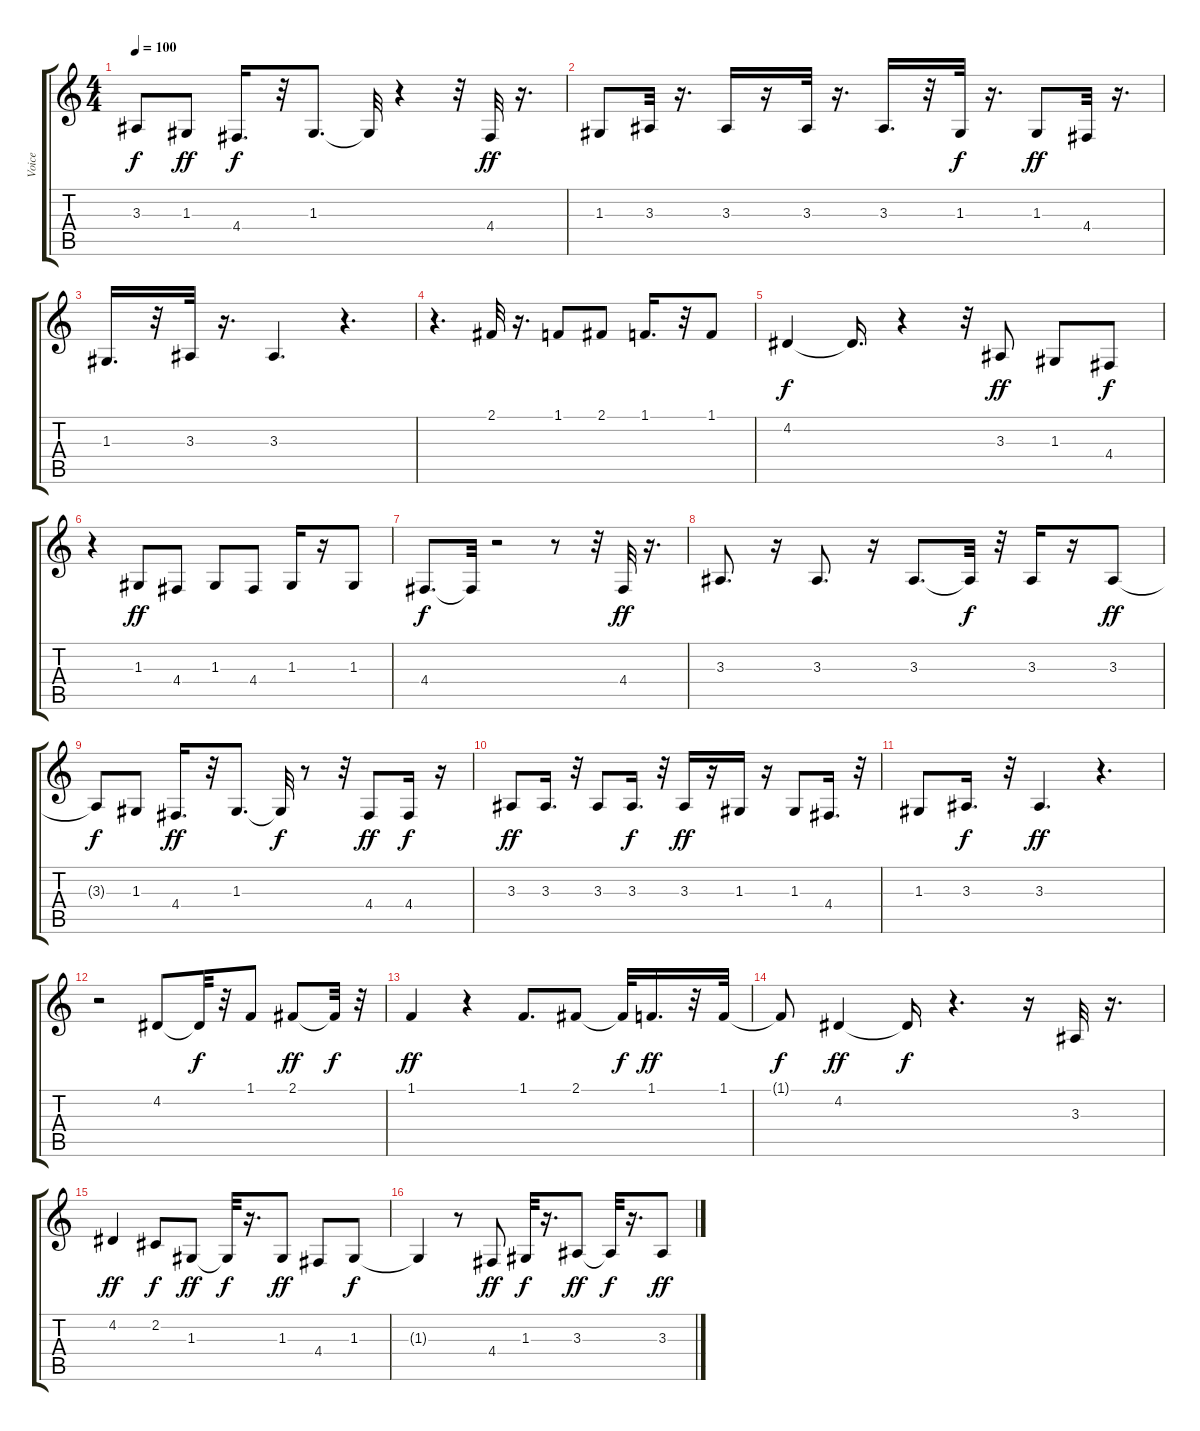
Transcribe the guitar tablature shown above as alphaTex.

\track ("Voice" "Voice") {instrument lead1square}
\staff {score tabs}
\tuning (E4 B3 G3 D3 A2 E2) {hide}
\ts (4 4)
\tempo 100
\clef g2
\ks c
3.3{t}.8{dy f} 1.3.8{dy ff} 4.4.16{d dy f} r.32 1.3.8{d} 1.3{t}.32 r.4 r.32 4.4.32{dy ff} r.16{d} |
1.3.8 3.3.32 r.16{d} 3.3.16 r.16 3.3.32 r.16{d} 3.3.16{d} r.32 1.3.32{dy f} r.16{d} 1.3.8{dy ff} 4.4.32 r.16{d} |
1.3.16{d} r.32 3.3.32 r.16{d} 3.3.4{d} r.4{d} |
r.4{d} 2.1.32 r.16{d} 1.1.8 2.1.8 1.1.16{d} r.32 1.1.8 |
4.2.4{dy f} 4.2{t}.16{d} r.4 r.32 3.3.8{dy ff} 1.3.8 4.4.8{dy f} |
r.4 1.3.8{dy ff} 4.4.8 1.3.8 4.4.8 1.3.16 r.16 1.3.8 |
4.4.8{d dy f} 4.4{t}.32 r.2 r.8 r.32 4.4.32{dy ff} r.16{d} |
3.3.8{d} r.16 3.3.8{d} r.16 3.3.8{d} 3.3{t}.32{dy f} r.32 3.3.16 r.16 3.3.8{dy ff} |
3.3{t}.8{dy f} 1.3.8 4.4.16{d dy ff} r.32 1.3.8{d} 1.3{t}.32{dy f} r.8 r.32 4.4.8{dy ff} 4.4.16{dy f} r.16 |
3.3.8{dy ff} 3.3.16{d} r.32 3.3.8 3.3.16{d dy f} r.32 3.3.16{dy ff} r.16 1.3.16 r.16 1.3.8 4.4.16{d} r.32 |
1.3.8 3.3.16{d dy f} r.32 3.3.4{d dy ff} r.4{d} |
r.2 4.2.8 4.2{t}.32{dy f} r.32 1.1.8 2.1.8{dy ff} 2.1{t}.32{dy f} r.32 |
1.1.4{dy ff} r.4 1.1.8{d} 2.1.8 2.1{t}.32{dy f} 1.1.16{d dy ff} r.32 1.1.32 |
1.1{t}.8{dy f} 4.2.4{dy ff} 4.2{t}.16{dy f} r.4{d} r.16 3.3.32 r.16{d} |
4.2.4{dy ff} 2.2.8{dy f} 1.3.8{dy ff} 1.3{t}.32{dy f} r.16{d} 1.3.8{dy ff} 4.4.8 1.3.8{dy f} |
1.3{t}.4 r.8 4.4.8{dy ff} 1.3.32{dy f} r.16{d} 3.3.8{dy ff} 3.3{t}.32{dy f} r.16{d} 3.3.8{dy ff}
